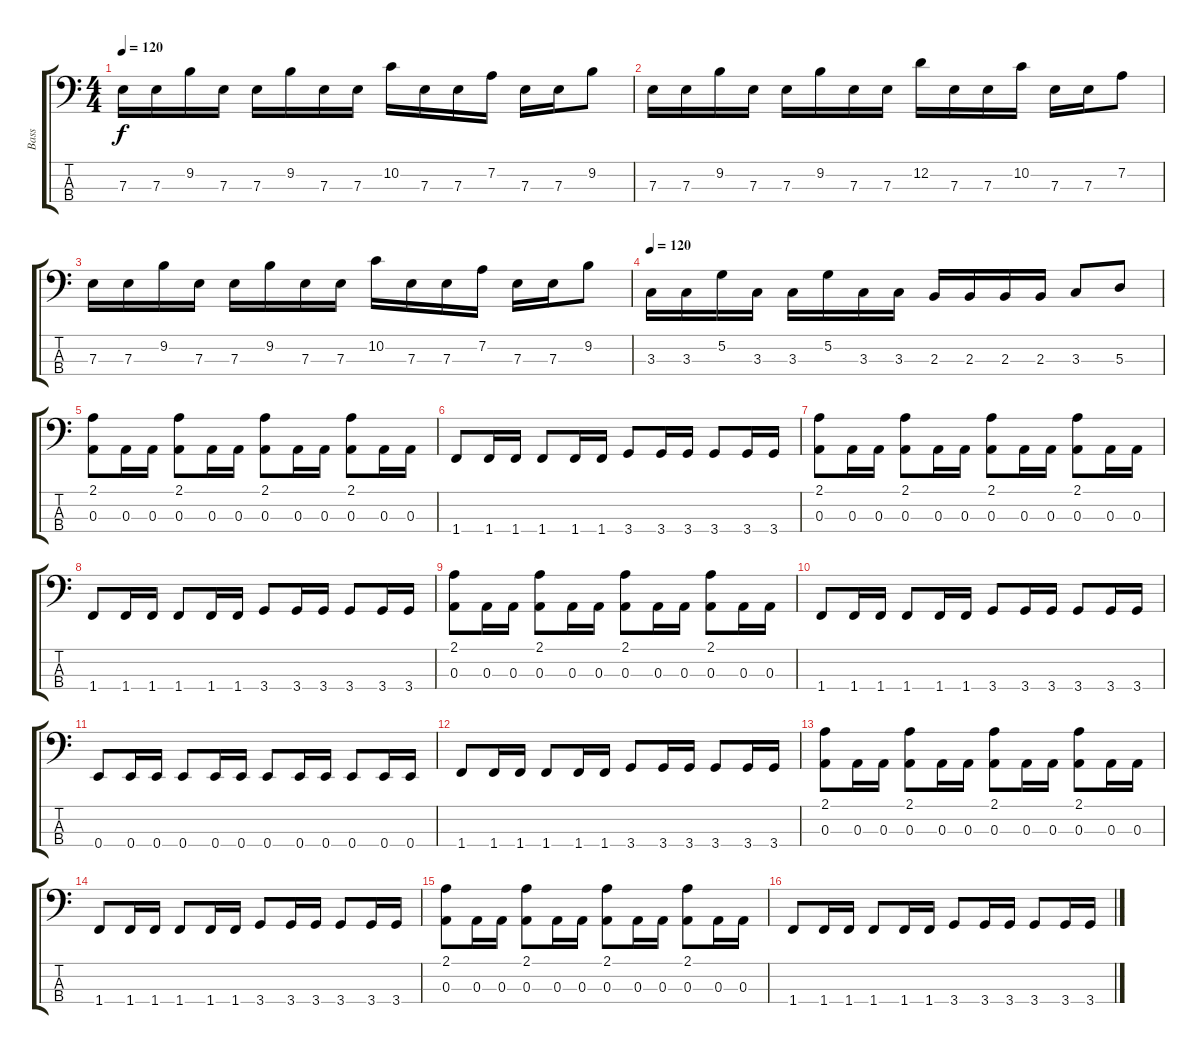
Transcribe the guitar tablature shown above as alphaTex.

\track ("Bass" "Bass") {instrument electricbassfinger}
\staff {score tabs}
\tuning (G2 D2 A1 E1) {hide}
\ts (4 4)
\tempo 120
\clef f4
\ks c
7.3.16{dy f} 7.3.16 9.2.16 7.3.16 7.3.16 9.2.16 7.3.16 7.3.16 10.2.16 7.3.16 7.3.16 7.2.16 7.3.16 7.3.16 9.2.8 |
7.3.16 7.3.16 9.2.16 7.3.16 7.3.16 9.2.16 7.3.16 7.3.16 12.2.16 7.3.16 7.3.16 10.2.16 7.3.16 7.3.16 7.2.8 |
7.3.16 7.3.16 9.2.16 7.3.16 7.3.16 9.2.16 7.3.16 7.3.16 10.2.16 7.3.16 7.3.16 7.2.16 7.3.16 7.3.16 9.2.8 |
\tempo 120
3.3.16 3.3.16 5.2.16 3.3.16 3.3.16 5.2.16 3.3.16 3.3.16 2.3.16 2.3.16 2.3.16 2.3.16 3.3.8 5.3.8 |
(2.1 0.3).8 0.3.16 0.3.16 (2.1 0.3).8 0.3.16 0.3.16 (2.1 0.3).8 0.3.16 0.3.16 (2.1 0.3).8 0.3.16 0.3.16 |
1.4.8 1.4.16 1.4.16 1.4.8 1.4.16 1.4.16 3.4.8 3.4.16 3.4.16 3.4.8 3.4.16 3.4.16 |
(2.1 0.3).8 0.3.16 0.3.16 (2.1 0.3).8 0.3.16 0.3.16 (2.1 0.3).8 0.3.16 0.3.16 (2.1 0.3).8 0.3.16 0.3.16 |
1.4.8 1.4.16 1.4.16 1.4.8 1.4.16 1.4.16 3.4.8 3.4.16 3.4.16 3.4.8 3.4.16 3.4.16 |
(2.1 0.3).8 0.3.16 0.3.16 (2.1 0.3).8 0.3.16 0.3.16 (2.1 0.3).8 0.3.16 0.3.16 (2.1 0.3).8 0.3.16 0.3.16 |
1.4.8 1.4.16 1.4.16 1.4.8 1.4.16 1.4.16 3.4.8 3.4.16 3.4.16 3.4.8 3.4.16 3.4.16 |
0.4.8 0.4.16 0.4.16 0.4.8 0.4.16 0.4.16 0.4.8 0.4.16 0.4.16 0.4.8 0.4.16 0.4.16 |
1.4.8 1.4.16 1.4.16 1.4.8 1.4.16 1.4.16 3.4.8 3.4.16 3.4.16 3.4.8 3.4.16 3.4.16 |
(2.1 0.3).8 0.3.16 0.3.16 (2.1 0.3).8 0.3.16 0.3.16 (2.1 0.3).8 0.3.16 0.3.16 (2.1 0.3).8 0.3.16 0.3.16 |
1.4.8 1.4.16 1.4.16 1.4.8 1.4.16 1.4.16 3.4.8 3.4.16 3.4.16 3.4.8 3.4.16 3.4.16 |
(2.1 0.3).8 0.3.16 0.3.16 (2.1 0.3).8 0.3.16 0.3.16 (2.1 0.3).8 0.3.16 0.3.16 (2.1 0.3).8 0.3.16 0.3.16 |
1.4.8 1.4.16 1.4.16 1.4.8 1.4.16 1.4.16 3.4.8 3.4.16 3.4.16 3.4.8 3.4.16 3.4.16
